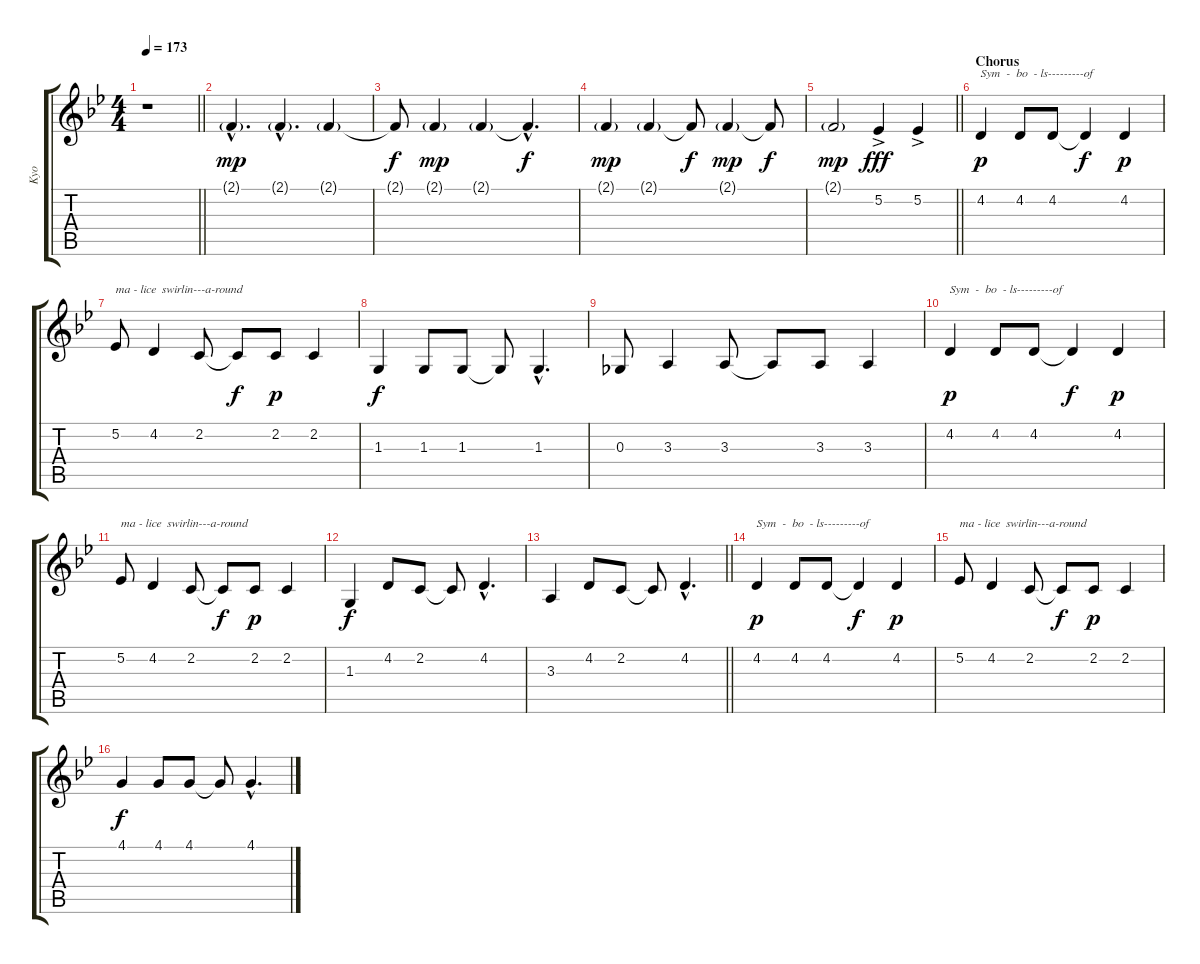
\track ("Kyo" "Kyo") {instrument sopranosax}
\staff {score tabs}
\tuning (Eb4 Bb3 Gb3 Db3 Ab2 Db2) {hide}
\ts (4 4)
\tempo 173
\clef g2
\barLineRight lightlight
\ks bb
r.1{dy f} |
2.1{g hac}.4{d dy mp} 2.1{g hac}.4{d} 2.1{g}.4 |
2.1{t}.8{dy f} 2.1{g}.4{dy mp} 2.1{g}.4 2.1{hac t}.4{d dy f} |
2.1{g}.4{dy mp} 2.1{g}.4 2.1{t}.8{dy f} 2.1{g}.4{dy mp} 2.1{t}.8{dy f} |
\barLineRight lightlight
2.1{g}.2{dy mp} 5.2{ac}.4{dy fff} 5.2{ac}.4 |
\section ("" "Chorus")
4.2.4{txt "Sym  -  bo  - ls---------of" dy p} 4.2.8 4.2.8 4.2{t}.4{dy f} 4.2.4{dy p} |
5.2.8{txt "ma - lice  swirlin---a-round"} 4.2.4 2.2.8 2.2{t}.8{dy f} 2.2.8{dy p} 2.2.4 |
1.3.4{dy f} 1.3.8 1.3.8 1.3{t}.8 1.3{hac}.4{d} |
0.3.8 3.3.4 3.3.8 3.3{t}.8 3.3.8 3.3.4 |
4.2.4{txt "Sym  -  bo  - ls---------of" dy p} 4.2.8 4.2.8 4.2{t}.4{dy f} 4.2.4{dy p} |
5.2.8{txt "ma - lice  swirlin---a-round"} 4.2.4 2.2.8 2.2{t}.8{dy f} 2.2.8{dy p} 2.2.4 |
1.3.4{dy f} 4.2.8 2.2.8 2.2{t}.8 4.2{hac}.4{d} |
\barLineRight lightlight
3.3.4 4.2.8 2.2.8 2.2{t}.8 4.2{hac}.4{d} |
4.2.4{txt "Sym  -  bo  - ls---------of" dy p} 4.2.8 4.2.8 4.2{t}.4{dy f} 4.2.4{dy p} |
5.2.8{txt "ma - lice  swirlin---a-round"} 4.2.4 2.2.8 2.2{t}.8{dy f} 2.2.8{dy p} 2.2.4 |
4.1.4{dy f} 4.1.8 4.1.8 4.1{t}.8 4.1{hac}.4{d}
